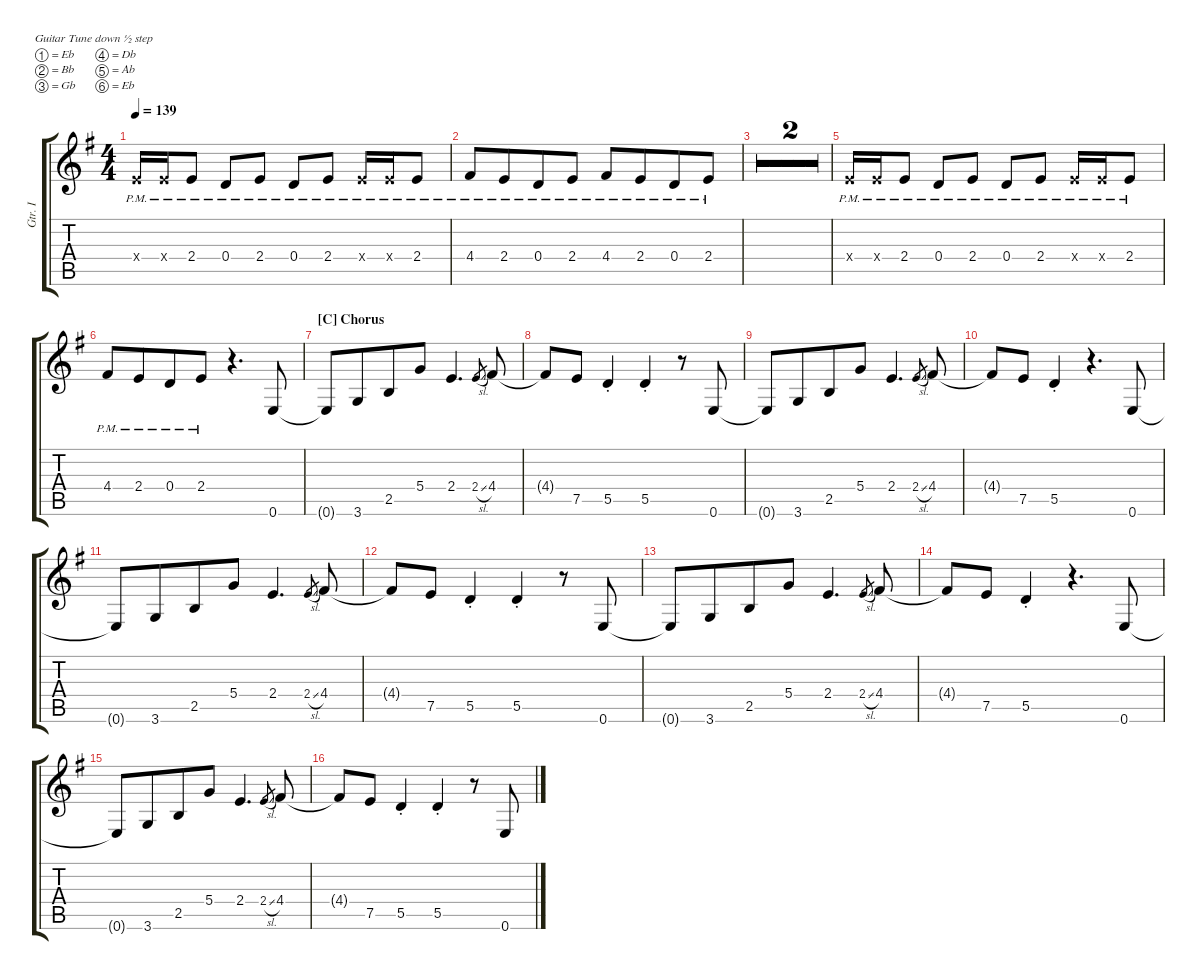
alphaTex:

\defaultSystemsLayout 4
\hideDynamics
\bracketExtendMode groupsimilarinstruments
\otherSystemsTrackNameOrientation horizontal
\track ("Electric Guitar I" "Gtr. I") {defaultSystemsLayout 8 mute multiBarRest instrument distortionguitar}
\staff {score tabs}
\tuning (Eb4 Bb3 Gb3 Db3 Ab2 Eb2)
\displaytranspose 13
\ts (4 4)
\tempo 139
\clef g2
\ks g
2.4{pm x acc forcenatural}.16{dy mf beam Up} 2.4{pm x acc forcenatural}.16{beam Up} 2.4{pm acc forcenatural}.8{beam Up} 0.4{pm acc forcenatural}.8{beam Up} 2.4{pm acc forcenatural}.8{beam Up} 0.4{pm acc forcenatural}.8{beam Up} 2.4{pm acc forcenatural}.8{beam Up} 2.4{pm x acc forcenatural}.16{beam Up} 2.4{pm x acc forcenatural}.16{beam Up} 2.4{pm acc forcenatural}.8{beam Up} |
4.4{pm acc #}.8{beam Up} 2.4{pm acc forcenatural}.8{beam Up beam merge} 0.4{pm acc forcenatural}.8{beam Up} 2.4{pm acc forcenatural}.8{beam Up} 4.4{pm acc #}.8{beam Up} 2.4{pm acc forcenatural}.8{beam Up beam merge} 0.4{pm acc forcenatural}.8{beam Up} 2.4{pm acc forcenatural}.8{beam Up} |
\simile firstofdouble
|
\simile secondofdouble
|
\simile none
2.4{pm x acc forcenatural}.16{beam Up} 2.4{pm x acc forcenatural}.16{beam Up} 2.4{pm acc forcenatural}.8{beam Up} 0.4{pm acc forcenatural}.8{beam Up} 2.4{pm acc forcenatural}.8{beam Up} 0.4{pm acc forcenatural}.8{beam Up beam merge} 2.4{pm acc forcenatural}.8{beam Up beam split} 2.4{pm x acc forcenatural}.16{beam Up} 2.4{pm x acc forcenatural}.16{beam Up} 2.4{pm acc forcenatural}.8{beam Up} |
4.4{pm acc #}.8{instrument distortionguitar beam Up beam merge} 2.4{pm acc forcenatural}.8{beam Up beam merge} 0.4{pm acc forcenatural}.8{beam Up} 2.4{pm acc forcenatural}.8{beam Up} r.4{d beam Up beam merge} 0.6{acc forcenatural}.8{beam Up} |
\section ("C" "Chorus")
0.6{t acc forcenatural}.8{beam Up beam merge} 3.6{acc forcenatural}.8{beam Up beam merge} 2.5{acc forcenatural}.8{beam Up} 5.4{acc forcenatural}.8{beam Up} 2.4{acc forcenatural}.4{d beam Up} 2.4{sl acc forcenatural}.8{gr beam Up} 4.4{acc #}.8{beam Up} |
4.4{t acc #}.8{beam Up} 7.5{acc forcenatural}.8{beam Up} 5.5{st acc forcenatural}.4{beam Up} 5.5{st acc forcenatural}.4{beam Up} r.8{beam Up} 0.6{acc forcenatural}.8{beam Up} |
0.6{t acc forcenatural}.8{beam Up} 3.6{acc forcenatural}.8{beam Up beam merge} 2.5{acc forcenatural}.8{beam Up} 5.4{acc forcenatural}.8{beam Up} 2.4{acc forcenatural}.4{d beam Up} 2.4{sl acc forcenatural}.8{gr beam Up} 4.4{acc #}.8{beam Up} |
4.4{t acc #}.8{beam Up} 7.5{acc forcenatural}.8{beam Up} 5.5{st acc forcenatural}.4{beam Up} r.4{d beam Up} 0.6{acc forcenatural}.8{beam Up} |
0.6{t acc forcenatural}.8{beam Up beam merge} 3.6{acc forcenatural}.8{beam Up beam merge} 2.5{acc forcenatural}.8{beam Up} 5.4{acc forcenatural}.8{beam Up} 2.4{acc forcenatural}.4{d beam Up} 2.4{sl acc forcenatural}.8{gr beam Up} 4.4{acc #}.8{beam Up} |
4.4{t acc #}.8{beam Up} 7.5{acc forcenatural}.8{beam Up} 5.5{st acc forcenatural}.4{beam Up} 5.5{st acc forcenatural}.4{beam Up} r.8{beam Up} 0.6{acc forcenatural}.8{beam Up} |
0.6{t acc forcenatural}.8{beam Up} 3.6{acc forcenatural}.8{beam Up beam merge} 2.5{acc forcenatural}.8{beam Up} 5.4{acc forcenatural}.8{beam Up} 2.4{acc forcenatural}.4{d beam Up} 2.4{sl acc forcenatural}.8{gr beam Up} 4.4{acc #}.8{beam Up} |
4.4{t acc #}.8{beam Up} 7.5{acc forcenatural}.8{beam Up} 5.5{st acc forcenatural}.4{beam Up} r.4{d beam Up} 0.6{acc forcenatural}.8{beam Up} |
0.6{t acc forcenatural}.8{beam Up beam merge} 3.6{acc forcenatural}.8{beam Up beam merge} 2.5{acc forcenatural}.8{beam Up} 5.4{acc forcenatural}.8{beam Up} 2.4{acc forcenatural}.4{d beam Up} 2.4{sl acc forcenatural}.8{gr beam Up} 4.4{acc #}.8{beam Up} |
4.4{t acc #}.8{beam Up} 7.5{acc forcenatural}.8{beam Up} 5.5{st acc forcenatural}.4{beam Up} 5.5{st acc forcenatural}.4{beam Up} r.8{beam Up} 0.6{acc forcenatural}.8{beam Up}
